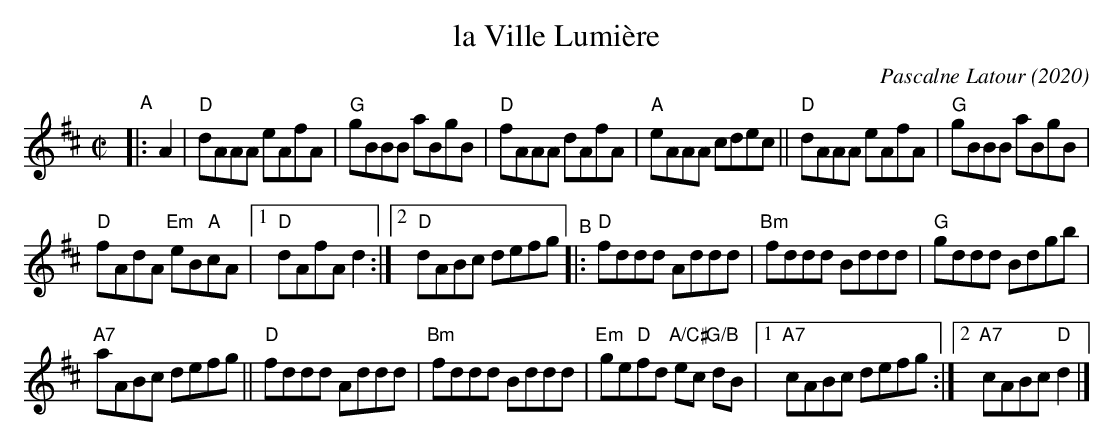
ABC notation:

X:1
T: la Ville Lumi\`ere
C: Pascalne Latour (2020)
M: C|
L: 1/8
K: D
"^A"|: A2 | "D"dAAA eAfA | "G"gBBB aBgB | "D"fAAA dAfA | "A"eAAA cdec || "D"dAAA eAfA | "G"gBBB aBgB |
"D"fAdA "Em"eB"A"cA |[1 "D"dAfA d2 :|[2 "D"dABc defg "^B"|: "D"fddd Addd | "Bm"fddd Bddd | "G"gddd Bdgb |
"A7"aABc defg || "D"fddd Addd | "Bm"fddd Bddd | "Em"ge"D"fd "A/C#"ec "G/B"dB |[1 "A7"cABc defg :|[2 "A7"cABc "D"d2 |]
